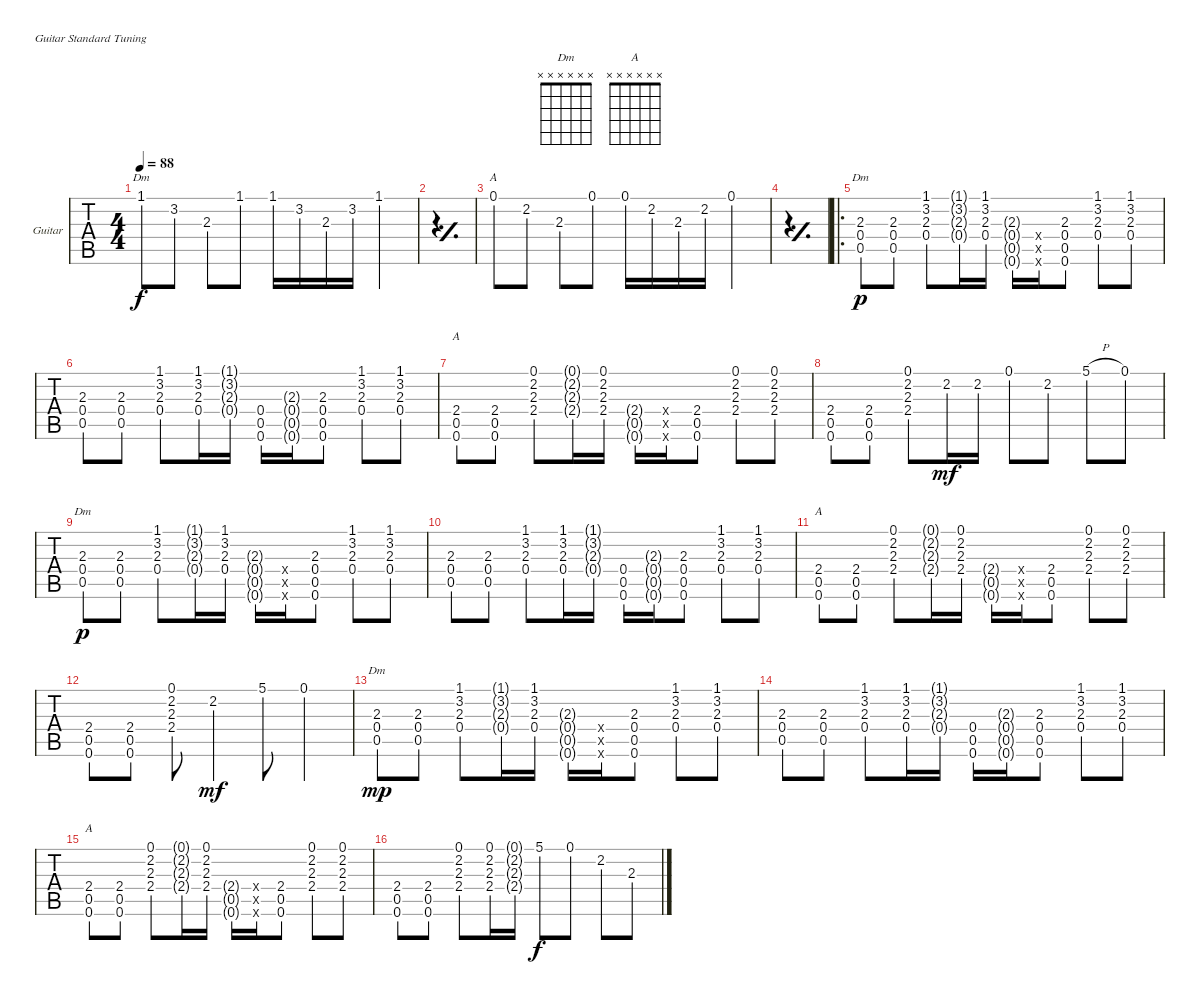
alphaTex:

\defaultSystemsLayout 4
\bracketExtendMode groupsimilarinstruments
\firstSystemTrackNameOrientation horizontal
\otherSystemsTrackNameOrientation horizontal
\track ("Илья" "Guitar") {instrument acousticguitarsteel}
\staff {tabs}
\tuning (E4 B3 G3 D3 A2 E2)
\chord ("Dm" x x x x x x)
\chord ("A" x x x x x x)
\ts (4 4)
\tempo 88
\clef g2
\scale
1.14376
\ks c
1.1.8{ch "Dm" dy f instrument acousticguitarsteel} 3.2.8 2.3.8 1.1.8 1.1.16 3.2.16 2.3.16 3.2.16 1.1.4 |
\simile simple
\scale
0.952081 |
\simile none
\scale
0.952081 0.1.8{ch "A"} 2.2.8 2.3.8 0.1.8 0.1.16 2.2.16 2.3.16 2.2.16 0.1.4 |
\simile simple
\scale
0.952081 |
\ro
\simile none
\scale
1.09079 (0.5{st} 0.4{st} 2.3).8{ch "Dm" dy p} (0.5 0.4 2.3).8 (3.2{ac} 2.3{ac} 0.4{ac} 1.1{ac}).8 (3.2{g} 2.3{g} 0.4{g} 1.1{g}).16 (3.2 2.3 0.4 1.1).16 (0.5{g} 0.4{g} 2.3{g} 0.6{g}).16 (0.5{x} 0.6{x} 0.4{x}).16 (0.5 0.4 2.3 0.6).8 (3.2{ac} 2.3{ac} 0.4{ac} 1.1{ac}).8 (3.2 2.3 0.4 1.1).8 |
\scale
0.969735 (0.5{st} 0.4{st} 2.3).8 (0.5 0.4 2.3).8 (3.2{ac} 2.3{ac} 0.4{ac} 1.1{ac}).8 (3.2 2.3 0.4 1.1).16 (3.2{g} 2.3{g} 0.4{g} 1.1{g}).16 (0.5 0.6 0.4).16 (0.5{g} 0.6{g} 0.4{g} 2.3{g}).16 (0.5 0.6 0.4 2.3).8 (3.2{ac} 2.3{ac} 0.4{ac} 1.1{ac}).8 (3.2 2.3 0.4 1.1).8 |
\scale
0.969735 (2.4{st} 0.5{st} 0.6{st}).8{ch "A"} (2.4 0.5 0.6).8 (2.2{ac} 2.3{ac} 2.4{ac} 0.1{ac}).8 (2.2{g} 2.3{g} 2.4{g} 0.1{g}).16 (2.2 2.3 2.4 0.1).16 (2.4{g} 0.5{g} 0.6{g}).16 (2.4{x} 0.5{x} 0.6{x}).16 (2.4 0.5 0.6).8 (2.2{ac} 2.3{ac} 2.4{ac} 0.1{ac}).8 (2.2 2.3 2.4 0.1).8 |
\scale
0.969735 (2.4{st} 0.5{st} 0.6{st}).8 (2.4 0.5 0.6).8 (2.2{ac} 2.3{ac} 2.4{ac} 0.1{ac}).8 2.2.16{dy mf} 2.2.16 0.1.8 2.2.8 5.1{h}.8 0.1.8 |
\scale
1.09079 (0.5{st} 0.4{st} 2.3).8{ch "Dm" dy p} (0.5 0.4 2.3).8 (3.2{ac} 2.3{ac} 0.4{ac} 1.1{ac}).8 (3.2{g} 2.3{g} 0.4{g} 1.1{g}).16 (3.2 2.3 0.4 1.1).16 (0.5{g} 0.4{g} 2.3{g} 0.6{g}).16 (0.5{x} 0.6{x} 0.4{x}).16 (0.5 0.4 2.3 0.6).8 (3.2{ac} 2.3{ac} 0.4{ac} 1.1{ac}).8 (3.2 2.3 0.4 1.1).8 |
\scale
0.969735 (0.5{st} 0.4{st} 2.3).8 (0.5 0.4 2.3).8 (3.2{ac} 2.3{ac} 0.4{ac} 1.1{ac}).8 (3.2 2.3 0.4 1.1).16 (3.2{g} 2.3{g} 0.4{g} 1.1{g}).16 (0.5 0.6 0.4).16 (0.5{g} 0.6{g} 0.4{g} 2.3{g}).16 (0.5 0.6 0.4 2.3).8 (3.2{ac} 2.3{ac} 0.4{ac} 1.1{ac}).8 (3.2 2.3 0.4 1.1).8 |
\scale
0.969735 (2.4{st} 0.5{st} 0.6{st}).8{ch "A"} (2.4 0.5 0.6).8 (2.2{ac} 2.3{ac} 2.4{ac} 0.1{ac}).8 (2.2{g} 2.3{g} 2.4{g} 0.1{g}).16 (2.2 2.3 2.4 0.1).16 (2.4{g} 0.5{g} 0.6{g}).16 (2.4{x} 0.5{x} 0.6{x}).16 (2.4 0.5 0.6).8 (2.2{ac} 2.3{ac} 2.4{ac} 0.1{ac}).8 (2.2 2.3 2.4 0.1).8 |
\scale
0.969735 (2.4{st} 0.5{st} 0.6{st}).8 (2.4 0.5 0.6).8 (2.2{ac} 2.3{ac} 2.4{ac} 0.1{ac}).8 2.2.4{dy mf} 5.1.8 0.1.4 |
\scale
1.09079 (0.5{st} 0.4{st} 2.3).8{ch "Dm" dy mp} (0.5 0.4 2.3).8 (3.2{ac} 2.3{ac} 0.4{ac} 1.1{ac}).8 (3.2{g} 2.3{g} 0.4{g} 1.1{g}).16 (3.2 2.3 0.4 1.1).16 (0.5{g} 0.4{g} 2.3{g} 0.6{g}).16 (0.5{x} 0.6{x} 0.4{x}).16 (0.5 0.4 2.3 0.6).8 (3.2{ac} 2.3{ac} 0.4{ac} 1.1{ac}).8 (3.2 2.3 0.4 1.1).8 |
\scale
0.969735 (0.5{st} 0.4{st} 2.3).8 (0.5 0.4 2.3).8 (3.2{ac} 2.3{ac} 0.4{ac} 1.1{ac}).8 (3.2 2.3 0.4 1.1).16 (3.2{g} 2.3{g} 0.4{g} 1.1{g}).16 (0.5 0.6 0.4).16 (0.5{g} 0.6{g} 0.4{g} 2.3{g}).16 (0.5 0.6 0.4 2.3).8 (3.2{ac} 2.3{ac} 0.4{ac} 1.1{ac}).8 (3.2 2.3 0.4 1.1).8 |
\scale
0.969735 (2.4{st} 0.5{st} 0.6{st}).8{ch "A"} (2.4 0.5 0.6).8 (2.2{ac} 2.3{ac} 2.4{ac} 0.1{ac}).8 (2.2{g} 2.3{g} 2.4{g} 0.1{g}).16 (2.2 2.3 2.4 0.1).16 (2.4{g} 0.5{g} 0.6{g}).16 (2.4{x} 0.5{x} 0.6{x}).16 (2.4 0.5 0.6).8 (2.2{ac} 2.3{ac} 2.4{ac} 0.1{ac}).8 (2.2 2.3 2.4 0.1).8 |
\scale
0.969735 (2.4{st} 0.5{st} 0.6{st}).8 (2.4 0.5 0.6).8 (2.2{ac} 2.3{ac} 2.4{ac} 0.1{ac}).8 (2.2 2.3 2.4 0.1).16 (2.2{g} 2.3{g} 2.4{g} 0.1{g}).16 5.1{ac}.8{dy f} 0.1.8 2.2.8 2.3.8
